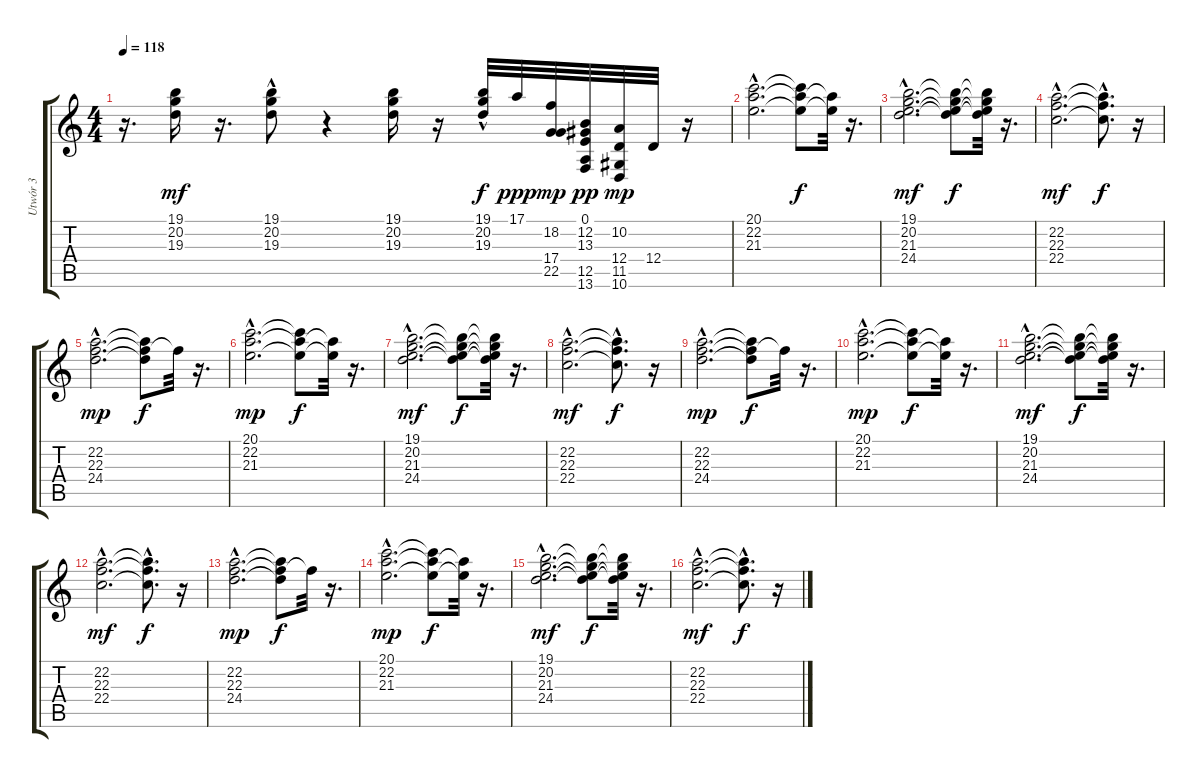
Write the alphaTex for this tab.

\track ("Utwór 3" "Utwór 3") {instrument rockorgan}
\staff {score tabs}
\tuning (E4 B3 G3 D3 A2 E2) {hide}
\ts (4 4)
\tempo 118
\clef g2
\ks c
r.16{d dy f} (19.1 20.2 19.3).16{dy mf} r.16{d} (19.1{hac} 20.2 19.3).8 r.4 (19.1 20.2 19.3).16 r.16 (19.1 20.2{hac} 19.3{hac}).32{dy f} 17.1.32{dy ppp} (18.2 17.4 22.5).32{dy mp} (0.1 12.2 13.3 12.5 13.6).32{dy pp} (10.2 12.4 11.5 10.6).32{dy mp} 12.4.32 r.16 |
(20.1{hac} 22.2{hac} 21.3{hac}).2{d} (20.1{t} 22.2{t} 21.3{t}).8{dy f} (22.2{t} 21.3{t}).32 r.16{d} |
(19.1{hac} 20.2{hac} 21.3{hac} 24.4{hac}).2{d dy mf} (19.1{t} 20.2{t} 21.3{t} 24.4{t}).8{dy f} (19.1{t} 20.2{t} 21.3{t} 24.4{t}).32 r.16{d} |
(22.2{hac} 22.3{hac} 22.4{hac}).2{d dy mf} (22.2{hac t} 22.3{hac t} 22.4{hac t}).8{d dy f} r.16 |
(22.2{hac} 22.3{hac} 24.4{hac}).2{d dy mp} (22.2{t} 22.3{t} 24.4{t}).8{dy f} 22.3{t}.32 r.16{d} |
(20.1{hac} 22.2{hac} 21.3{hac}).2{d dy mp} (20.1{t} 22.2{t} 21.3{t}).8{dy f} (22.2{t} 21.3{t}).32 r.16{d} |
(19.1{hac} 20.2{hac} 21.3{hac} 24.4{hac}).2{d dy mf} (19.1{t} 20.2{t} 21.3{t} 24.4{t}).8{dy f} (19.1{t} 20.2{t} 21.3{t} 24.4{t}).32 r.16{d} |
(22.2{hac} 22.3{hac} 22.4{hac}).2{d dy mf} (22.2{hac t} 22.3{hac t} 22.4{hac t}).8{d dy f} r.16 |
(22.2{hac} 22.3{hac} 24.4{hac}).2{d dy mp} (22.2{t} 22.3{t} 24.4{t}).8{dy f} 22.3{t}.32 r.16{d} |
(20.1{hac} 22.2{hac} 21.3{hac}).2{d dy mp} (20.1{t} 22.2{t} 21.3{t}).8{dy f} (22.2{t} 21.3{t}).32 r.16{d} |
(19.1{hac} 20.2{hac} 21.3{hac} 24.4{hac}).2{d dy mf} (19.1{t} 20.2{t} 21.3{t} 24.4{t}).8{dy f} (19.1{t} 20.2{t} 21.3{t} 24.4{t}).32 r.16{d} |
(22.2{hac} 22.3{hac} 22.4{hac}).2{d dy mf} (22.2{hac t} 22.3{hac t} 22.4{hac t}).8{d dy f} r.16 |
(22.2{hac} 22.3{hac} 24.4{hac}).2{d dy mp} (22.2{t} 22.3{t} 24.4{t}).8{dy f} 22.3{t}.32 r.16{d} |
(20.1{hac} 22.2{hac} 21.3{hac}).2{d dy mp} (20.1{t} 22.2{t} 21.3{t}).8{dy f} (22.2{t} 21.3{t}).32 r.16{d} |
(19.1{hac} 20.2{hac} 21.3{hac} 24.4{hac}).2{d dy mf} (19.1{t} 20.2{t} 21.3{t} 24.4{t}).8{dy f} (19.1{t} 20.2{t} 21.3{t} 24.4{t}).32 r.16{d} |
(22.2{hac} 22.3{hac} 22.4{hac}).2{d dy mf} (22.2{hac t} 22.3{hac t} 22.4{hac t}).8{d dy f} r.16
